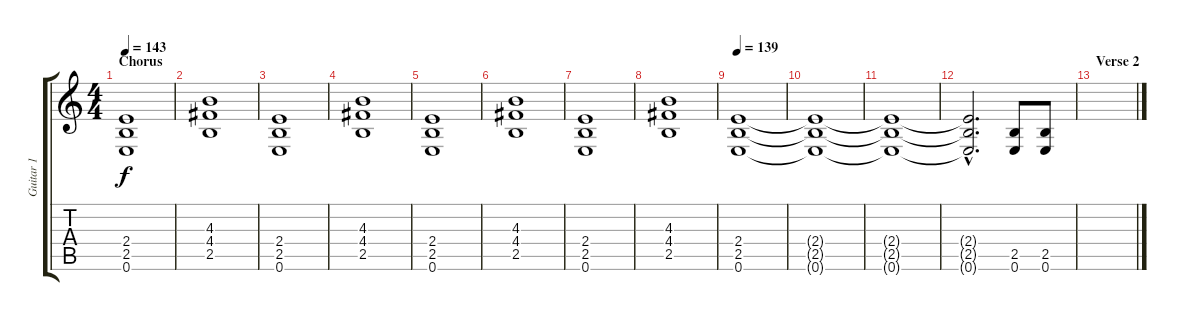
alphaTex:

\track ("Guitar 1 " "Guitar 1 ") {instrument distortionguitar}
\staff {score tabs}
\tuning (E4 B3 G3 D3 A2 E2) {hide}
\ts (4 4)
\section ("" "Chorus")
\tempo 143
\clef g2
\ks c
(2.4 2.5 0.6).1{dy f} |
(4.3 4.4 2.5).1 |
(2.4 2.5 0.6).1 |
(4.3 4.4 2.5).1 |
(2.4 2.5 0.6).1 |
(4.3 4.4 2.5).1 |
(2.4 2.5 0.6).1 |
(4.3 4.4 2.5).1 |
\tempo 139
(2.4 2.5 0.6).1 |
(2.4{t} 2.5{t} 0.6{t}).1 |
(2.4{t} 2.5{t} 0.6{t}).1 |
(2.4{hac t} 2.5{hac t} 0.6{hac t}).2{d} (2.5 0.6).8 (2.5 0.6).8 |
\section ("" "Verse 2")
